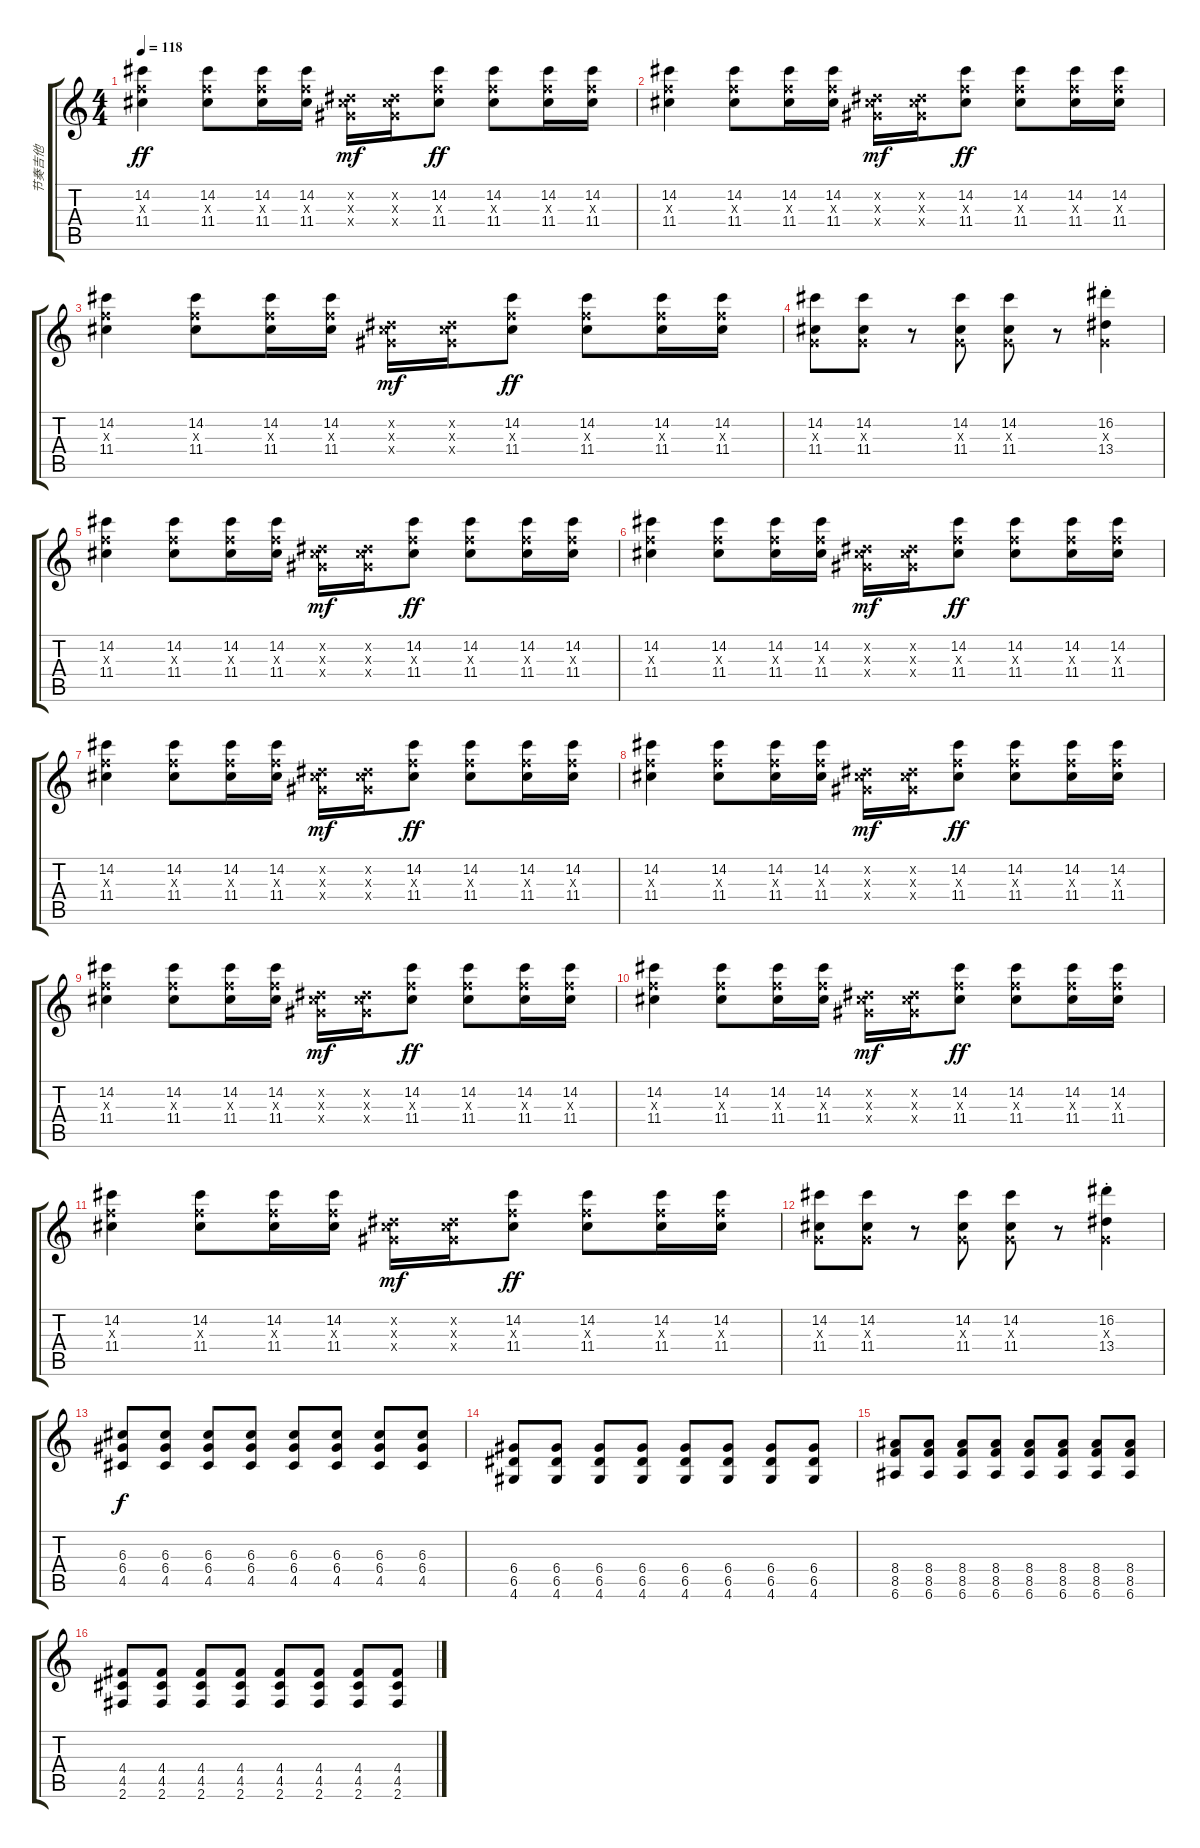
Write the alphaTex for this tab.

\track ("节奏吉他" "节奏吉他") {instrument distortionguitar}
\staff {score tabs}
\tuning (E4 B3 G3 D3 A2 E2) {hide}
\ts (4 4)
\tempo 118
\clef g2
\ks c
(14.2 10.3{x} 11.4).4{dy ff} (14.2 10.3{x} 11.4).8 (14.2 10.3{x} 11.4).16 (14.2 10.3{x} 11.4).16 (4.2{x} 6.3{x} 6.4{x}).16{dy mf} (4.2{x} 6.3{x} 6.4{x}).16 (14.2 10.3{x} 11.4).8{dy ff} (14.2 10.3{x} 11.4).8 (14.2 10.3{x} 11.4).16 (14.2 10.3{x} 11.4).16 |
(14.2 10.3{x} 11.4).4 (14.2 10.3{x} 11.4).8 (14.2 10.3{x} 11.4).16 (14.2 10.3{x} 11.4).16 (4.2{x} 6.3{x} 6.4{x}).16{dy mf} (4.2{x} 6.3{x} 6.4{x}).16 (14.2 10.3{x} 11.4).8{dy ff} (14.2 10.3{x} 11.4).8 (14.2 10.3{x} 11.4).16 (14.2 10.3{x} 11.4).16 |
(14.2 10.3{x} 11.4).4 (14.2 10.3{x} 11.4).8 (14.2 10.3{x} 11.4).16 (14.2 10.3{x} 11.4).16 (4.2{x} 6.3{x} 6.4{x}).16{dy mf} (4.2{x} 6.3{x} 6.4{x}).16 (14.2 10.3{x} 11.4).8{dy ff} (14.2 10.3{x} 11.4).8 (14.2 10.3{x} 11.4).16 (14.2 10.3{x} 11.4).16 |
(14.2 0.3{x} 11.4).8 (14.2 0.3{x} 11.4).8 r.8 (14.2 0.3{x} 11.4).8 (14.2 0.3{x} 11.4).8 r.8 (16.2{st} 0.3{x} 13.4{st}).4 |
(14.2 10.3{x} 11.4).4 (14.2 10.3{x} 11.4).8 (14.2 10.3{x} 11.4).16 (14.2 10.3{x} 11.4).16 (4.2{x} 6.3{x} 6.4{x}).16{dy mf} (4.2{x} 6.3{x} 6.4{x}).16 (14.2 10.3{x} 11.4).8{dy ff} (14.2 10.3{x} 11.4).8 (14.2 10.3{x} 11.4).16 (14.2 10.3{x} 11.4).16 |
(14.2 10.3{x} 11.4).4 (14.2 10.3{x} 11.4).8 (14.2 10.3{x} 11.4).16 (14.2 10.3{x} 11.4).16 (4.2{x} 6.3{x} 6.4{x}).16{dy mf} (4.2{x} 6.3{x} 6.4{x}).16 (14.2 10.3{x} 11.4).8{dy ff} (14.2 10.3{x} 11.4).8 (14.2 10.3{x} 11.4).16 (14.2 10.3{x} 11.4).16 |
(14.2 10.3{x} 11.4).4 (14.2 10.3{x} 11.4).8 (14.2 10.3{x} 11.4).16 (14.2 10.3{x} 11.4).16 (4.2{x} 6.3{x} 6.4{x}).16{dy mf} (4.2{x} 6.3{x} 6.4{x}).16 (14.2 10.3{x} 11.4).8{dy ff} (14.2 10.3{x} 11.4).8 (14.2 10.3{x} 11.4).16 (14.2 10.3{x} 11.4).16 |
(14.2 10.3{x} 11.4).4 (14.2 10.3{x} 11.4).8 (14.2 10.3{x} 11.4).16 (14.2 10.3{x} 11.4).16 (4.2{x} 6.3{x} 6.4{x}).16{dy mf} (4.2{x} 6.3{x} 6.4{x}).16 (14.2 10.3{x} 11.4).8{dy ff} (14.2 10.3{x} 11.4).8 (14.2 10.3{x} 11.4).16 (14.2 10.3{x} 11.4).16 |
(14.2 10.3{x} 11.4).4 (14.2 10.3{x} 11.4).8 (14.2 10.3{x} 11.4).16 (14.2 10.3{x} 11.4).16 (4.2{x} 6.3{x} 6.4{x}).16{dy mf} (4.2{x} 6.3{x} 6.4{x}).16 (14.2 10.3{x} 11.4).8{dy ff} (14.2 10.3{x} 11.4).8 (14.2 10.3{x} 11.4).16 (14.2 10.3{x} 11.4).16 |
(14.2 10.3{x} 11.4).4 (14.2 10.3{x} 11.4).8 (14.2 10.3{x} 11.4).16 (14.2 10.3{x} 11.4).16 (4.2{x} 6.3{x} 6.4{x}).16{dy mf} (4.2{x} 6.3{x} 6.4{x}).16 (14.2 10.3{x} 11.4).8{dy ff} (14.2 10.3{x} 11.4).8 (14.2 10.3{x} 11.4).16 (14.2 10.3{x} 11.4).16 |
(14.2 10.3{x} 11.4).4 (14.2 10.3{x} 11.4).8 (14.2 10.3{x} 11.4).16 (14.2 10.3{x} 11.4).16 (4.2{x} 6.3{x} 6.4{x}).16{dy mf} (4.2{x} 6.3{x} 6.4{x}).16 (14.2 10.3{x} 11.4).8{dy ff} (14.2 10.3{x} 11.4).8 (14.2 10.3{x} 11.4).16 (14.2 10.3{x} 11.4).16 |
(14.2 0.3{x} 11.4).8 (14.2 0.3{x} 11.4).8 r.8 (14.2 0.3{x} 11.4).8 (14.2 0.3{x} 11.4).8 r.8 (16.2{st} 0.3{x} 13.4{st}).4 |
(6.3 6.4 4.5).8{dy f} (6.3 6.4 4.5).8 (6.3 6.4 4.5).8 (6.3 6.4 4.5).8 (6.3 6.4 4.5).8 (6.3 6.4 4.5).8 (6.3 6.4 4.5).8 (6.3 6.4 4.5).8 |
(6.4 6.5 4.6).8 (6.4 6.5 4.6).8 (6.4 6.5 4.6).8 (6.4 6.5 4.6).8 (6.4 6.5 4.6).8 (6.4 6.5 4.6).8 (6.4 6.5 4.6).8 (6.4 6.5 4.6).8 |
(8.4 8.5 6.6).8 (8.4 8.5 6.6).8 (8.4 8.5 6.6).8 (8.4 8.5 6.6).8 (8.4 8.5 6.6).8 (8.4 8.5 6.6).8 (8.4 8.5 6.6).8 (8.4 8.5 6.6).8 |
(4.4 4.5 2.6).8 (4.4 4.5 2.6).8 (4.4 4.5 2.6).8 (4.4 4.5 2.6).8 (4.4 4.5 2.6).8{txt ""} (4.4 4.5 2.6).8 (4.4 4.5 2.6).8 (4.4 4.5 2.6).8
